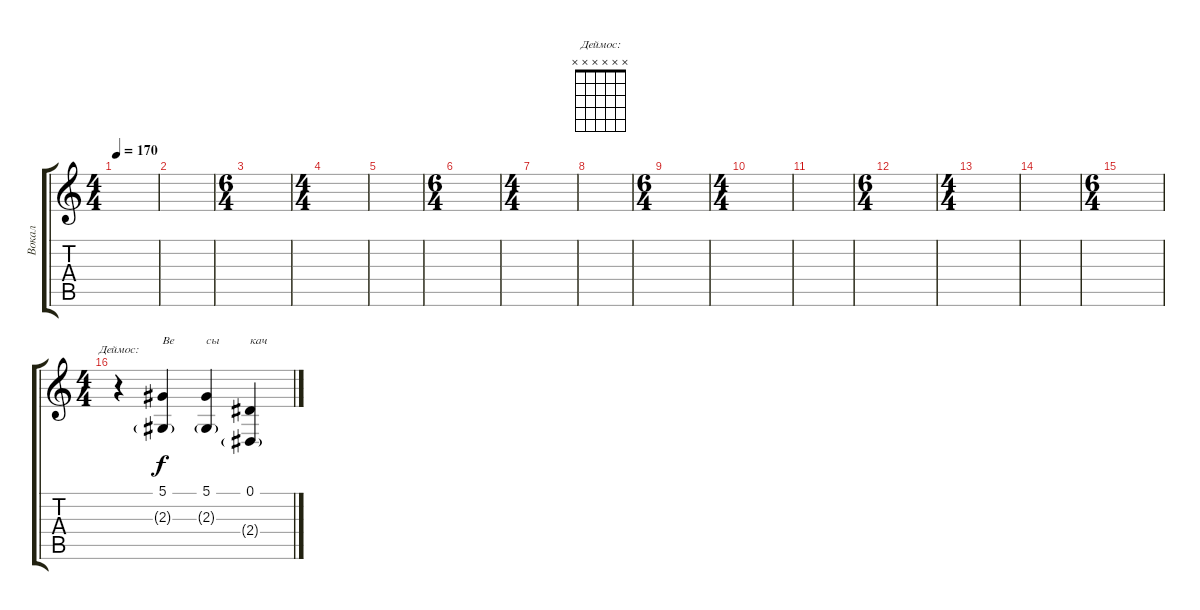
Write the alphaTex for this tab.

\track ("Вокал" "Вокал") {instrument bassoon}
\staff {score tabs}
\tuning (Eb4 Bb3 Gb3 Db3 Ab2 Eb2) {hide}
\chord ("Деймос:" x x x x x x)
\ts (4 4)
\tempo 170
\clef g2
\ks c
|
|
\ts (6 4)
|
\ts (4 4)
|
|
\ts (6 4)
|
\ts (4 4)
|
|
\ts (6 4)
|
\ts (4 4)
|
|
\ts (6 4)
|
\ts (4 4)
|
|
\ts (6 4)
|
\ts (4 4)
r.4{ch "Деймос:" instrument altosax} (5.1 2.3{g}).4{txt "Ве"} (5.1 2.3{g}).4{txt "сы"} (0.1 2.4{g}).4{txt "кач"}
